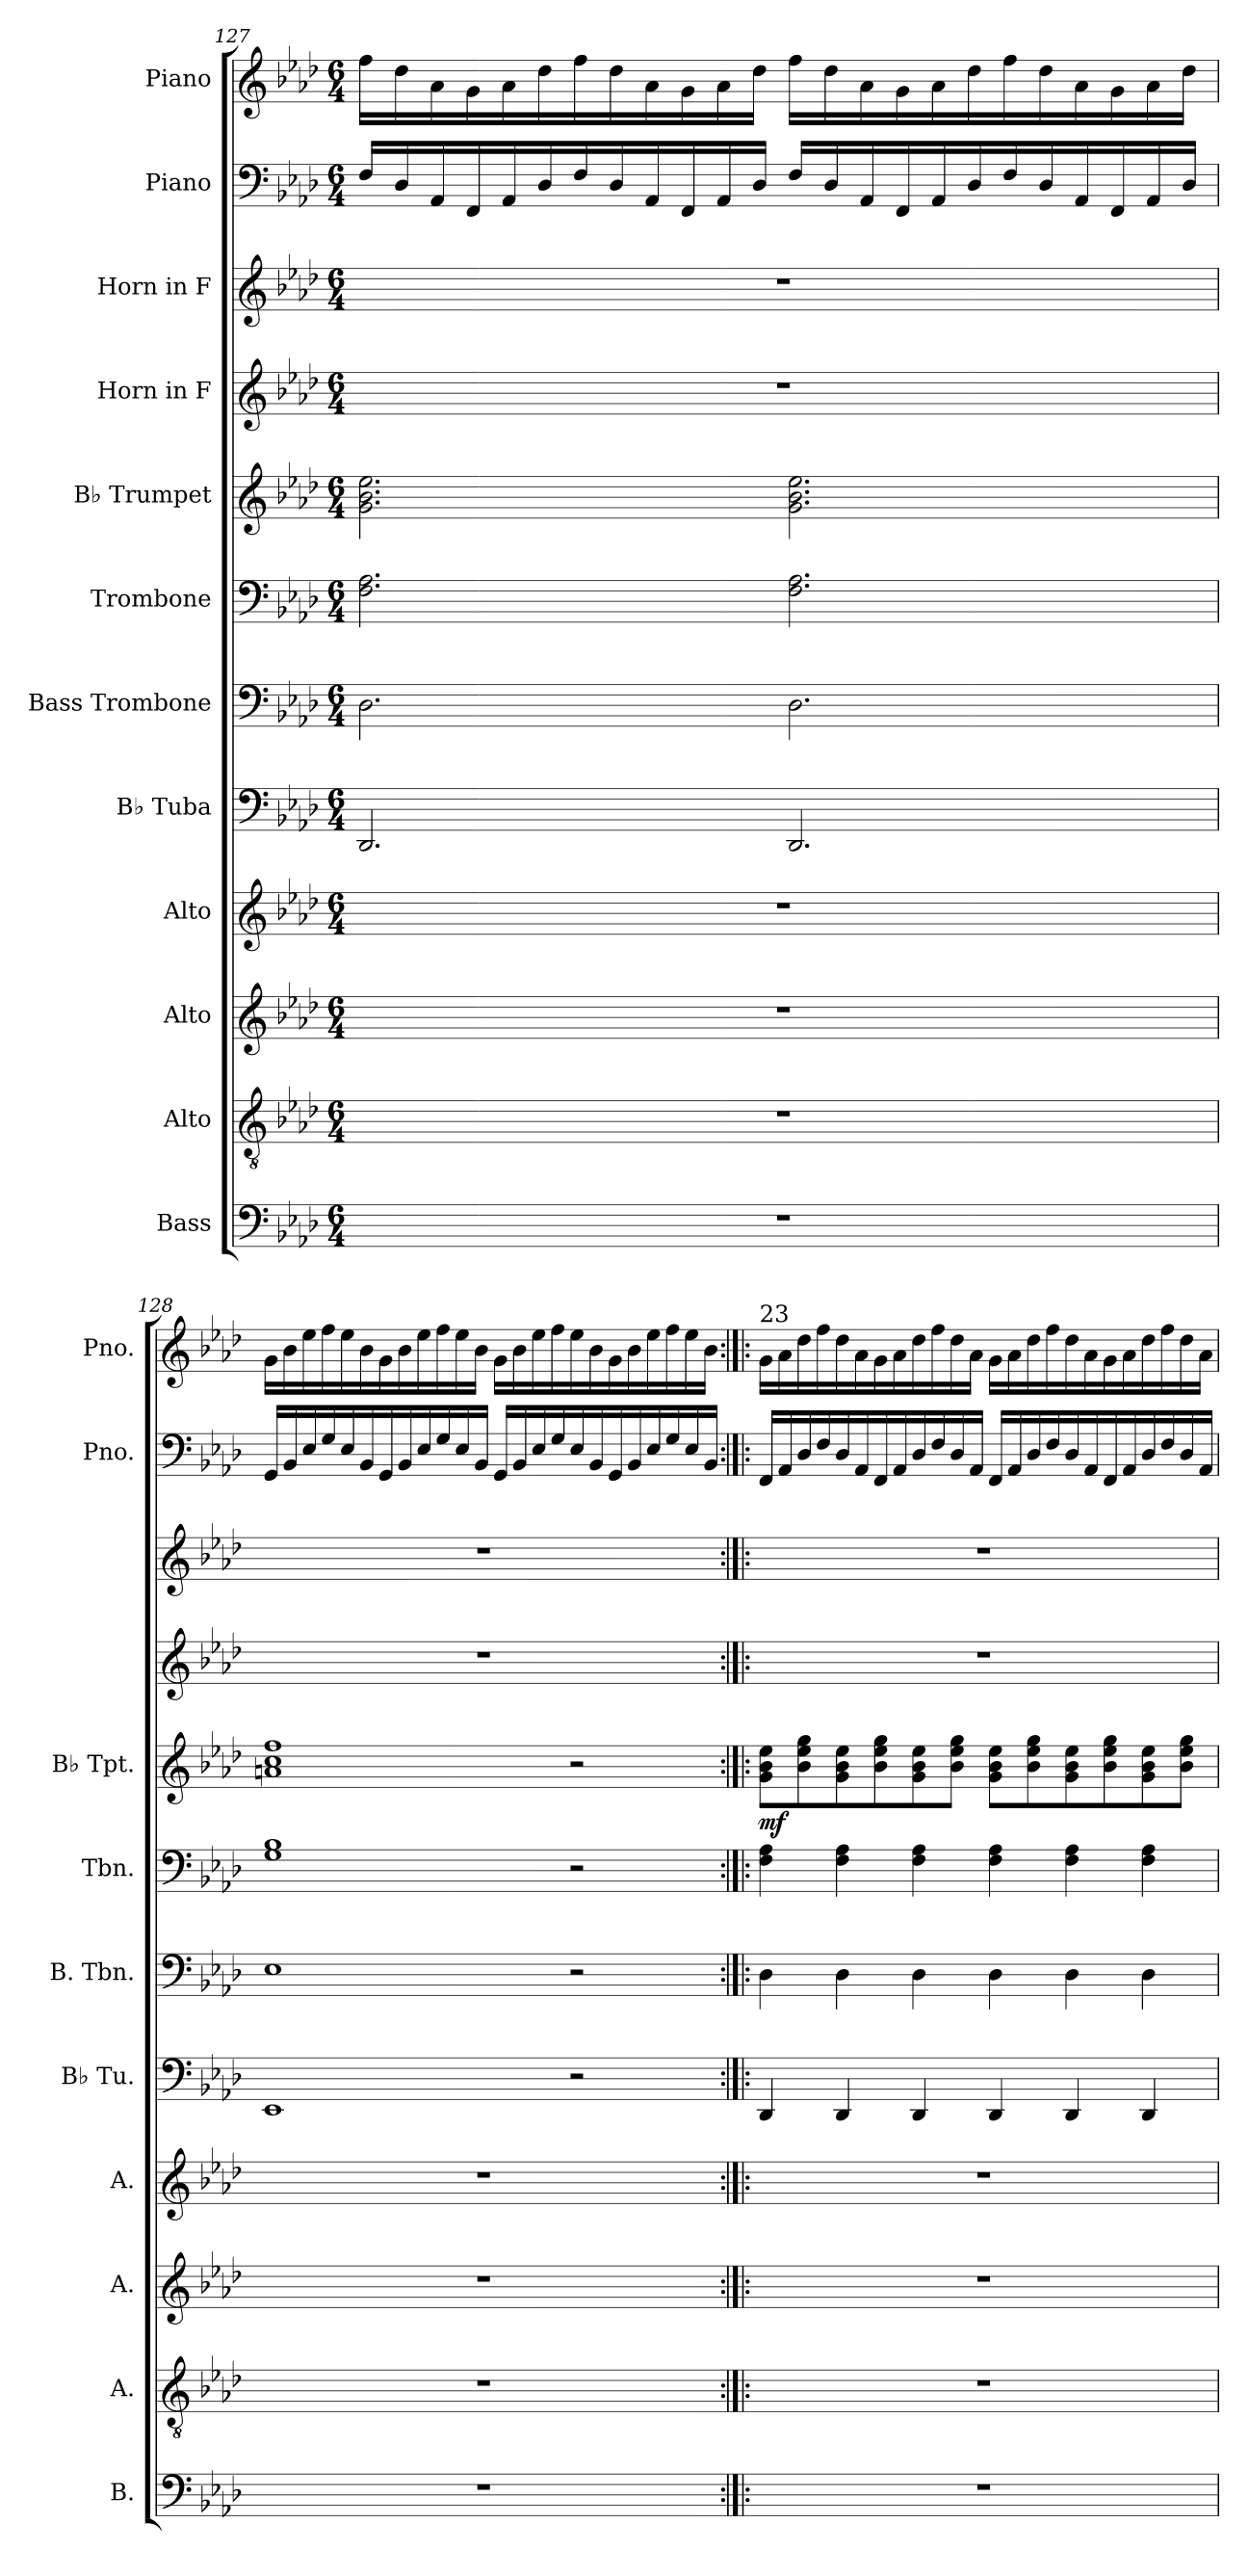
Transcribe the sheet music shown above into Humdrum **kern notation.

**kern	**kern	**kern	**kern	**kern	**kern	**kern	**kern	**dynam	**kern	**kern	**kern	**kern
*part12	*part11	*part10	*part9	*part8	*part7	*part6	*part5	*part5	*part4	*part3	*part2	*part1
*staff12	*staff11	*staff10	*staff9	*staff8	*staff7	*staff6	*staff5	*staff5	*staff4	*staff3	*staff2	*staff1
*I"Bass	*I"Alto	*I"Alto	*I"Alto	*I"B♭ Tuba	*I"Bass Trombone	*I"Trombone	*I"B♭ Trumpet	*	*I"Horn in F	*I"Horn in F	*I"Piano	*I"Piano
*I'B.	*I'A.	*I'A.	*I'A.	*I'B♭ Tu.	*I'B. Tbn.	*I'Tbn.	*I'B♭ Tpt.	*	*	*	*I'Pno.	*I'Pno.
!!LO:PB:g=z
*clefF4	*clefGv2	*clefG2	*clefG2	*clefF4	*clefF4	*clefF4	*clefG2	*	*clefG2	*clefG2	*clefF4	*clefG2
*	*	*	*	*	*	*	*ITrd1c2	*	*ITrd4c7	*ITrd4c7	*	*
*k[b-e-a-d-]	*k[b-e-a-d-]	*k[b-e-a-d-]	*k[b-e-a-d-]	*k[b-e-a-d-]	*k[b-e-a-d-]	*k[b-e-a-d-]	*k[b-e-a-d-g-c-]	*	*k[b-e-a-d-g-]	*k[b-e-a-d-g-]	*k[b-e-a-d-]	*k[b-e-a-d-]
*M6/4	*M6/4	*M6/4	*M6/4	*M6/4	*M6/4	*M6/4	*M6/4	*	*M6/4	*M6/4	*M6/4	*M6/4
=127	=127	=127	=127	=127	=127	=127	=127	=127	=127	=127	=127	=127
1.r	1.r	1.r	1.r	2.DD-/	2.D-\	2.F\ 2.A-\	2.f\ 2.a-\ 2.dd-\	.	1.r	1.r	16F/LL	16ff\LL
.	.	.	.	.	.	.	.	.	.	.	16D-/	16dd-\
.	.	.	.	.	.	.	.	.	.	.	16AA-/	16a-\
.	.	.	.	.	.	.	.	.	.	.	16FF/	16g\
.	.	.	.	.	.	.	.	.	.	.	16AA-/	16a-\
.	.	.	.	.	.	.	.	.	.	.	16D-/	16dd-\
.	.	.	.	.	.	.	.	.	.	.	16F/	16ff\
.	.	.	.	.	.	.	.	.	.	.	16D-/	16dd-\
.	.	.	.	.	.	.	.	.	.	.	16AA-/	16a-\
.	.	.	.	.	.	.	.	.	.	.	16FF/	16g\
.	.	.	.	.	.	.	.	.	.	.	16AA-/	16a-\
.	.	.	.	.	.	.	.	.	.	.	16D-/JJ	16dd-\JJ
.	.	.	.	2.DD-/	2.D-\	2.F\ 2.A-\	2.f\ 2.a-\ 2.dd-\	.	.	.	16F/LL	16ff\LL
.	.	.	.	.	.	.	.	.	.	.	16D-/	16dd-\
.	.	.	.	.	.	.	.	.	.	.	16AA-/	16a-\
.	.	.	.	.	.	.	.	.	.	.	16FF/	16g\
.	.	.	.	.	.	.	.	.	.	.	16AA-/	16a-\
.	.	.	.	.	.	.	.	.	.	.	16D-/	16dd-\
.	.	.	.	.	.	.	.	.	.	.	16F/	16ff\
.	.	.	.	.	.	.	.	.	.	.	16D-/	16dd-\
.	.	.	.	.	.	.	.	.	.	.	16AA-/	16a-\
.	.	.	.	.	.	.	.	.	.	.	16FF/	16g\
.	.	.	.	.	.	.	.	.	.	.	16AA-/	16a-\
.	.	.	.	.	.	.	.	.	.	.	16D-/JJ	16dd-\JJ
!!LO:PB:g=z
=128	=128	=128	=128	=128	=128	=128	=128	=128	=128	=128	=128	=128
1.r	1.r	1.r	1.r	1EE-	1E-	1G 1B-	1gn 1b- 1ee-	.	1.r	1.r	16GG/LL	16g\LL
.	.	.	.	.	.	.	.	.	.	.	16BB-/	16b-\
.	.	.	.	.	.	.	.	.	.	.	16E-/	16ee-\
.	.	.	.	.	.	.	.	.	.	.	16G/	16ff\
.	.	.	.	.	.	.	.	.	.	.	16E-/	16ee-\
.	.	.	.	.	.	.	.	.	.	.	16BB-/	16b-\
.	.	.	.	.	.	.	.	.	.	.	16GG/	16g\
.	.	.	.	.	.	.	.	.	.	.	16BB-/	16b-\
.	.	.	.	.	.	.	.	.	.	.	16E-/	16ee-\
.	.	.	.	.	.	.	.	.	.	.	16G/	16ff\
.	.	.	.	.	.	.	.	.	.	.	16E-/	16ee-\
.	.	.	.	.	.	.	.	.	.	.	16BB-/JJ	16b-\JJ
.	.	.	.	.	.	.	.	.	.	.	16GG/LL	16g\LL
.	.	.	.	.	.	.	.	.	.	.	16BB-/	16b-\
.	.	.	.	.	.	.	.	.	.	.	16E-/	16ee-\
.	.	.	.	.	.	.	.	.	.	.	16G/	16ff\
.	.	.	.	2r	2r	2r	2r	.	.	.	16E-/	16ee-\
.	.	.	.	.	.	.	.	.	.	.	16BB-/	16b-\
.	.	.	.	.	.	.	.	.	.	.	16GG/	16g\
.	.	.	.	.	.	.	.	.	.	.	16BB-/	16b-\
.	.	.	.	.	.	.	.	.	.	.	16E-/	16ee-\
.	.	.	.	.	.	.	.	.	.	.	16G/	16ff\
.	.	.	.	.	.	.	.	.	.	.	16E-/	16ee-\
.	.	.	.	.	.	.	.	.	.	.	16BB-/JJ	16b-\JJ
!!LO:PB:g=z
=129:|!|:	=129:|!|:	=129:|!|:	=129:|!|:	=129:|!|:	=129:|!|:	=129:|!|:	=129:|!|:	=129:|!|:	=129:|!|:	=129:|!|:	=129:|!|:	=129:|!|:
!	!	!	!	!	!	!	!	!	!	!	!	!LO:TX:a:t=23
!	!	!	!	!	!	!	!	!LO:DY:b	!	!	!	!
1.r	1.r	1.r	1.r	4DD-/	4D-\	4F\ 4A-\	8f\ 8a-\ 8dd-\L	mf	1.r	1.r	16FF/LL	16g\LL
.	.	.	.	.	.	.	.	.	.	.	16AA-/	16a-\
.	.	.	.	.	.	.	8a-\ 8dd-\ 8ff\	.	.	.	16D-/	16dd-\
.	.	.	.	.	.	.	.	.	.	.	16F/	16ff\
.	.	.	.	4DD-/	4D-\	4F\ 4A-\	8f\ 8a-\ 8dd-\	.	.	.	16D-/	16dd-\
.	.	.	.	.	.	.	.	.	.	.	16AA-/	16a-\
.	.	.	.	.	.	.	8a-\ 8dd-\ 8ff\	.	.	.	16FF/	16g\
.	.	.	.	.	.	.	.	.	.	.	16AA-/	16a-\
.	.	.	.	4DD-/	4D-\	4F\ 4A-\	8f\ 8a-\ 8dd-\	.	.	.	16D-/	16dd-\
.	.	.	.	.	.	.	.	.	.	.	16F/	16ff\
.	.	.	.	.	.	.	8a-\ 8dd-\ 8ff\J	.	.	.	16D-/	16dd-\
.	.	.	.	.	.	.	.	.	.	.	16AA-/JJ	16a-\JJ
.	.	.	.	4DD-/	4D-\	4F\ 4A-\	8f\ 8a-\ 8dd-\L	.	.	.	16FF/LL	16g\LL
.	.	.	.	.	.	.	.	.	.	.	16AA-/	16a-\
.	.	.	.	.	.	.	8a-\ 8dd-\ 8ff\	.	.	.	16D-/	16dd-\
.	.	.	.	.	.	.	.	.	.	.	16F/	16ff\
.	.	.	.	4DD-/	4D-\	4F\ 4A-\	8f\ 8a-\ 8dd-\	.	.	.	16D-/	16dd-\
.	.	.	.	.	.	.	.	.	.	.	16AA-/	16a-\
.	.	.	.	.	.	.	8a-\ 8dd-\ 8ff\	.	.	.	16FF/	16g\
.	.	.	.	.	.	.	.	.	.	.	16AA-/	16a-\
.	.	.	.	4DD-/	4D-\	4F\ 4A-\	8f\ 8a-\ 8dd-\	.	.	.	16D-/	16dd-\
.	.	.	.	.	.	.	.	.	.	.	16F/	16ff\
.	.	.	.	.	.	.	8a-\ 8dd-\ 8ff\J	.	.	.	16D-/	16dd-\
.	.	.	.	.	.	.	.	.	.	.	16AA-/JJ	16a-\JJ
=	=	=	=	=	=	=	=	=	=	=	=	=
*-	*-	*-	*-	*-	*-	*-	*-	*-	*-	*-	*-	*-
